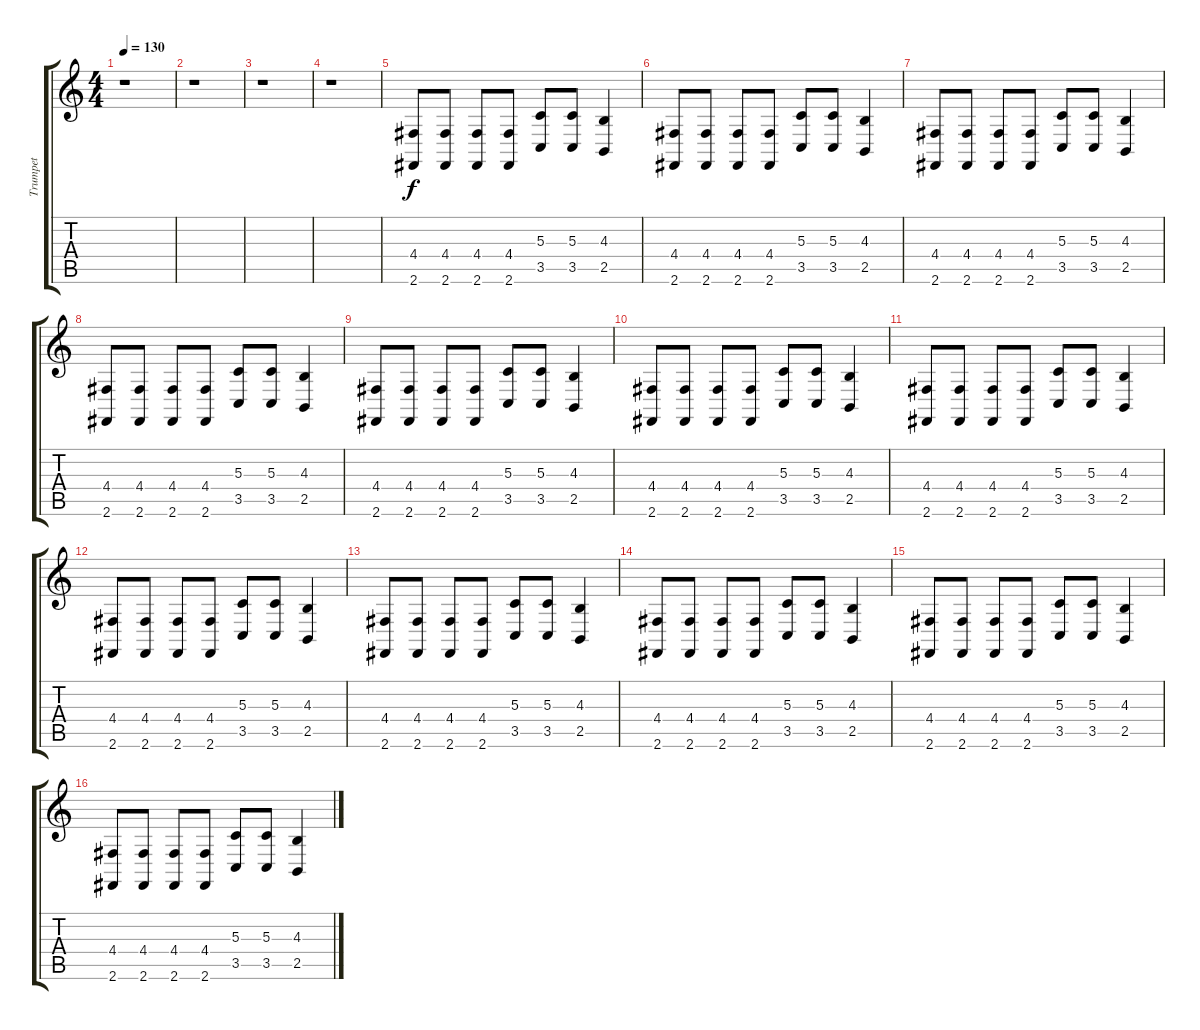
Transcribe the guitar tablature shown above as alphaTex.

\track ("Trumpet" "Trumpet") {instrument trumpet}
\staff {score tabs}
\tuning (E4 B3 G3 D3 A2 E2) {hide}
\ts (4 4)
\tempo 130
\clef g2
\ks c
r.1{dy f} |
r.1 |
r.1 |
r.1 |
(4.4 2.6).8 (4.4 2.6).8 (4.4 2.6).8 (4.4 2.6).8 (5.3 3.5).8 (5.3 3.5).8 (4.3 2.5).4 |
(4.4 2.6).8 (4.4 2.6).8 (4.4 2.6).8 (4.4 2.6).8 (5.3 3.5).8 (5.3 3.5).8 (4.3 2.5).4 |
(4.4 2.6).8 (4.4 2.6).8 (4.4 2.6).8 (4.4 2.6).8 (5.3 3.5).8 (5.3 3.5).8 (4.3 2.5).4 |
(4.4 2.6).8 (4.4 2.6).8 (4.4 2.6).8 (4.4 2.6).8 (5.3 3.5).8 (5.3 3.5).8 (4.3 2.5).4 |
(4.4 2.6).8 (4.4 2.6).8 (4.4 2.6).8 (4.4 2.6).8 (5.3 3.5).8 (5.3 3.5).8 (4.3 2.5).4 |
(4.4 2.6).8 (4.4 2.6).8 (4.4 2.6).8 (4.4 2.6).8 (5.3 3.5).8 (5.3 3.5).8 (4.3 2.5).4 |
(4.4 2.6).8 (4.4 2.6).8 (4.4 2.6).8 (4.4 2.6).8 (5.3 3.5).8 (5.3 3.5).8 (4.3 2.5).4 |
(4.4 2.6).8 (4.4 2.6).8 (4.4 2.6).8 (4.4 2.6).8 (5.3 3.5).8 (5.3 3.5).8 (4.3 2.5).4 |
(4.4 2.6).8 (4.4 2.6).8 (4.4 2.6).8 (4.4 2.6).8 (5.3 3.5).8 (5.3 3.5).8 (4.3 2.5).4 |
(4.4 2.6).8 (4.4 2.6).8 (4.4 2.6).8 (4.4 2.6).8 (5.3 3.5).8 (5.3 3.5).8 (4.3 2.5).4 |
(4.4 2.6).8 (4.4 2.6).8 (4.4 2.6).8 (4.4 2.6).8 (5.3 3.5).8 (5.3 3.5).8 (4.3 2.5).4 |
(4.4 2.6).8 (4.4 2.6).8 (4.4 2.6).8 (4.4 2.6).8 (5.3 3.5).8 (5.3 3.5).8 (4.3 2.5).4
